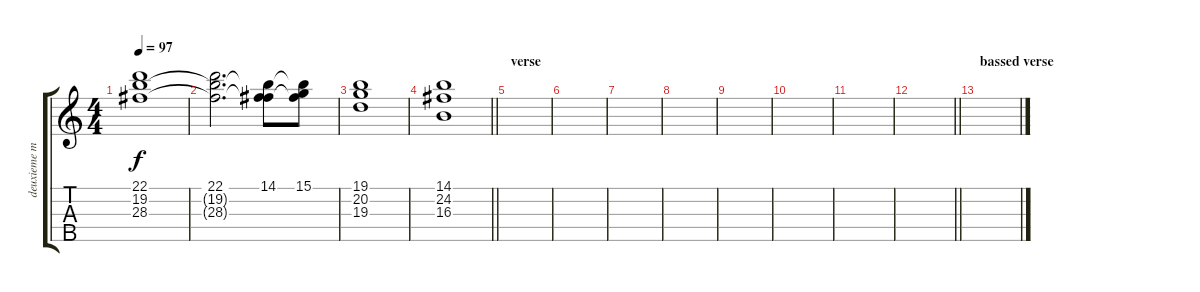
\track ("deuxieme main de Thomas" "deuxieme m") {instrument lead2sawtooth}
\staff {score tabs}
\tuning (E4 B3 G3 D3 A2) {hide}
\ts (4 4)
\tempo 97
\clef g2
\ks c
(22.1 19.2 28.3).1{dy f} |
(22.1 19.2{t} 28.3{t}).2{d} (14.1 19.2{t} 28.3{t}).8 (15.1 19.2{t} 28.3{t}).8 |
(19.1 20.2 19.3).1 |
\barLineRight lightlight
(14.1 24.2 16.3).1 |
\section ("" "verse")
|
|
|
|
|
|
|
\barLineRight lightlight
|
\section ("" "bassed verse")
